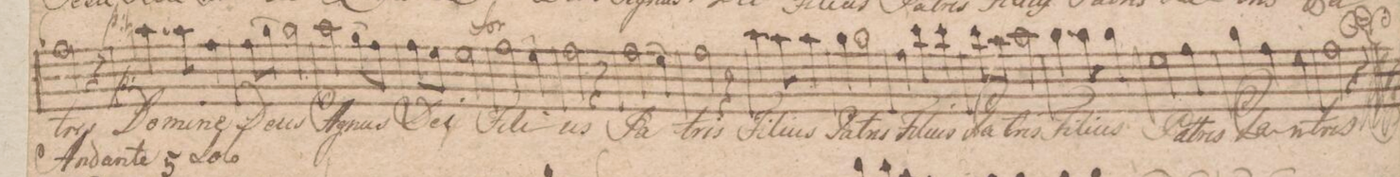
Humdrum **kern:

**kern	**text	**dynam
*I"Soprano	*	*
*clefC1	*	*
*k[f#c#]	*	*
*M3/4	*	*
8qqee/	.	.
2dd\	-tris	.
4r	.	.
=85	=85	=85
4.ffn\	Do-	p
8ff\	-mi-	.
4dd\	-ne	.
=86	=86	=86
(8dd\L	De-	.
8ee\J)	.	.
2ee\	-us	.
=87	=87	=87
2ff#\	A-	.
(8ee\L	-gnus	.
8dd\J)	.	.
=88	=88	=88
8dd\L	De-	.
8cc#\J	.	.
2cc#\	-i	.
=89	=89	=89
(2dd\	Fi-	f
4cc#\)	-li-	.
=90	=90	=90
2dd\	-us	.
4r	.	.
=91	=91	=91
(2dd\	Pa-	.
4cc#\)	.	.
=92	=92	=92
2dd\	-tris	.
4r	.	.
=93	=93	=93
4.ff#\	Fi-	.
8ff#\	-li-	.
4ff#\	-us	.
=94	=94	=94
4ee\	Pa-	.
2ee\	-tris	.
=95	=95	=95
4dd\	Fi-	.
4aa\	-li-	.
4aa\	-us	.
=96	=96	=96
8aa\L	Pa-	.
8ff#\J	.	.
2ff#\	-tris	.
=97	=97	=97
4.ee\	Fi-	.
8ee\	-li-	.
4ee\	-us	.
=98	=98	=98
2cc#\	Pa-	.
4dd\	-tris	.
=99	=99	=99
4ee\	Pa-	.
4dd\	.	.
4cc#\	.	.
=|!100	=|!100	=|!100
2dd\	-tris	.
4r	.	.
=101	=101	=101
*-	*-	*-
